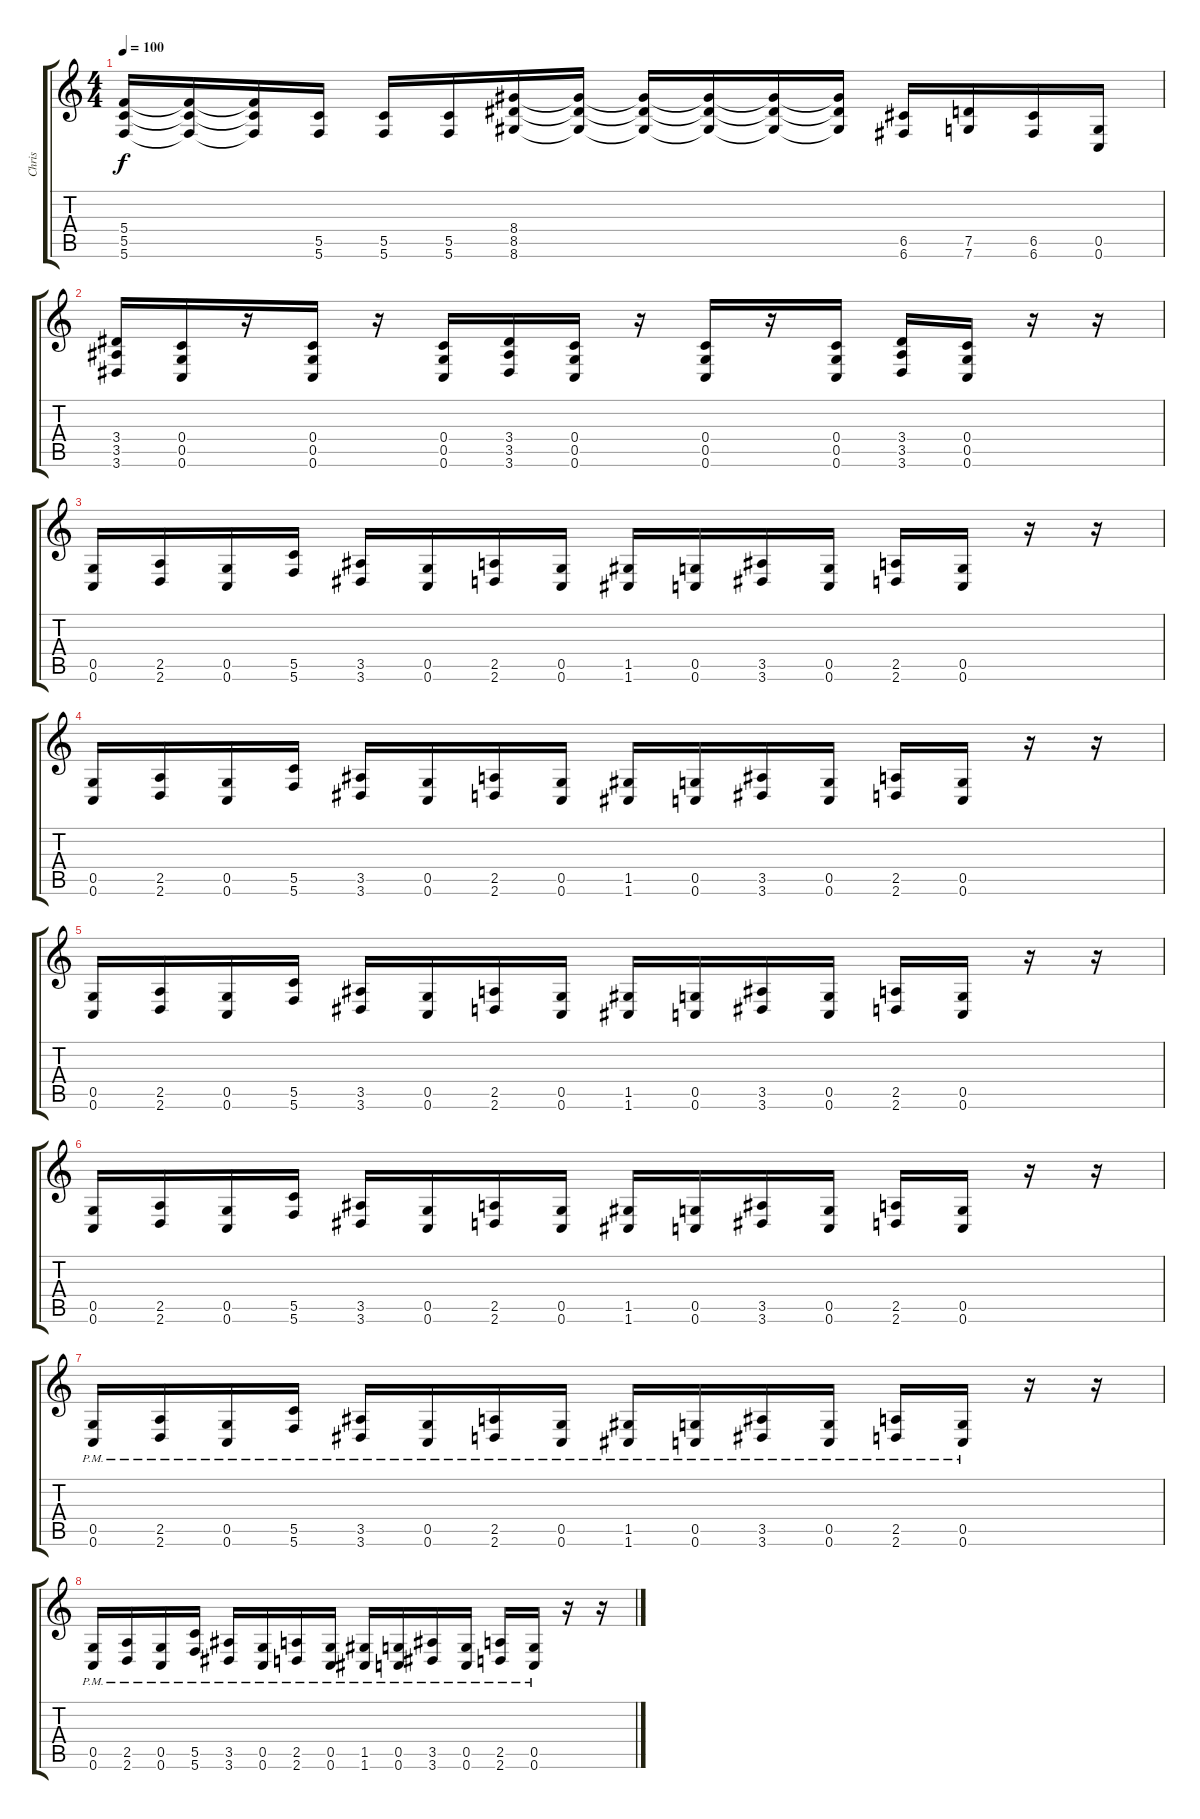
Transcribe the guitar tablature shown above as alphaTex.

\track ("Chris" "Chris") {instrument distortionguitar}
\staff {score tabs}
\tuning (D4 A3 F3 C3 G2 C2) {hide}
\ts (4 4)
\tempo 100
\clef g2
\ks c
(5.4 5.5 5.6).16{dy f} (5.4{t} 5.5{t} 5.6{t}).16 (5.4{t} 5.5{t} 5.6{t}).16 (5.5 5.6).16 (5.5 5.6).16 (5.5 5.6).16 (8.4 8.5 8.6).16 (8.4{t} 8.5{t} 8.6{t}).16 (8.4{t} 8.5{t} 8.6{t}).16 (8.4{t} 8.5{t} 8.6{t}).16 (8.4{t} 8.5{t} 8.6{t}).16 (8.4{t} 8.5{t} 8.6{t}).16 (6.5 6.6).16 (7.5 7.6).16 (6.5 6.6).16 (0.5 0.6).16 |
(3.4 3.5 3.6).16 (0.4 0.5 0.6).16 r.16 (0.4 0.5 0.6).16 r.16 (0.4 0.5 0.6).16 (3.4 3.5 3.6).16 (0.4 0.5 0.6).16 r.16 (0.4 0.5 0.6).16 r.16 (0.4 0.5 0.6).16 (3.4 3.5 3.6).16 (0.4 0.5 0.6).16 r.16 r.16 |
(0.5 0.6).16 (2.5 2.6).16 (0.5 0.6).16 (5.5 5.6).16 (3.5 3.6).16 (0.5 0.6).16 (2.5 2.6).16 (0.5 0.6).16 (1.5 1.6).16 (0.5 0.6).16 (3.5 3.6).16 (0.5 0.6).16 (2.5 2.6).16 (0.5 0.6).16 r.16 r.16 |
(0.5 0.6).16 (2.5 2.6).16 (0.5 0.6).16 (5.5 5.6).16 (3.5 3.6).16 (0.5 0.6).16 (2.5 2.6).16 (0.5 0.6).16 (1.5 1.6).16 (0.5 0.6).16 (3.5 3.6).16 (0.5 0.6).16 (2.5 2.6).16 (0.5 0.6).16 r.16 r.16 |
(0.5 0.6).16 (2.5 2.6).16 (0.5 0.6).16 (5.5 5.6).16 (3.5 3.6).16 (0.5 0.6).16 (2.5 2.6).16 (0.5 0.6).16 (1.5 1.6).16 (0.5 0.6).16 (3.5 3.6).16 (0.5 0.6).16 (2.5 2.6).16 (0.5 0.6).16 r.16 r.16 |
(0.5 0.6).16 (2.5 2.6).16 (0.5 0.6).16 (5.5 5.6).16 (3.5 3.6).16 (0.5 0.6).16 (2.5 2.6).16 (0.5 0.6).16 (1.5 1.6).16 (0.5 0.6).16 (3.5 3.6).16 (0.5 0.6).16 (2.5 2.6).16 (0.5 0.6).16 r.16 r.16 |
(0.5{pm} 0.6{pm}).16 (2.5{pm} 2.6{pm}).16 (0.5{pm} 0.6{pm}).16 (5.5{pm} 5.6{pm}).16 (3.5{pm} 3.6{pm}).16 (0.5{pm} 0.6{pm}).16 (2.5{pm} 2.6{pm}).16 (0.5{pm} 0.6{pm}).16 (1.5{pm} 1.6{pm}).16 (0.5{pm} 0.6{pm}).16 (3.5{pm} 3.6{pm}).16 (0.5{pm} 0.6{pm}).16 (2.5{pm} 2.6{pm}).16 (0.5{pm} 0.6{pm}).16 r.16 r.16 |
(0.5{pm} 0.6{pm}).16 (2.5{pm} 2.6{pm}).16 (0.5{pm} 0.6{pm}).16 (5.5{pm} 5.6{pm}).16 (3.5{pm} 3.6{pm}).16 (0.5{pm} 0.6{pm}).16 (2.5{pm} 2.6{pm}).16 (0.5{pm} 0.6{pm}).16 (1.5{pm} 1.6{pm}).16 (0.5{pm} 0.6{pm}).16 (3.5{pm} 3.6{pm}).16 (0.5{pm} 0.6{pm}).16 (2.5{pm} 2.6{pm}).16 (0.5{pm} 0.6{pm}).16 r.16 r.16
